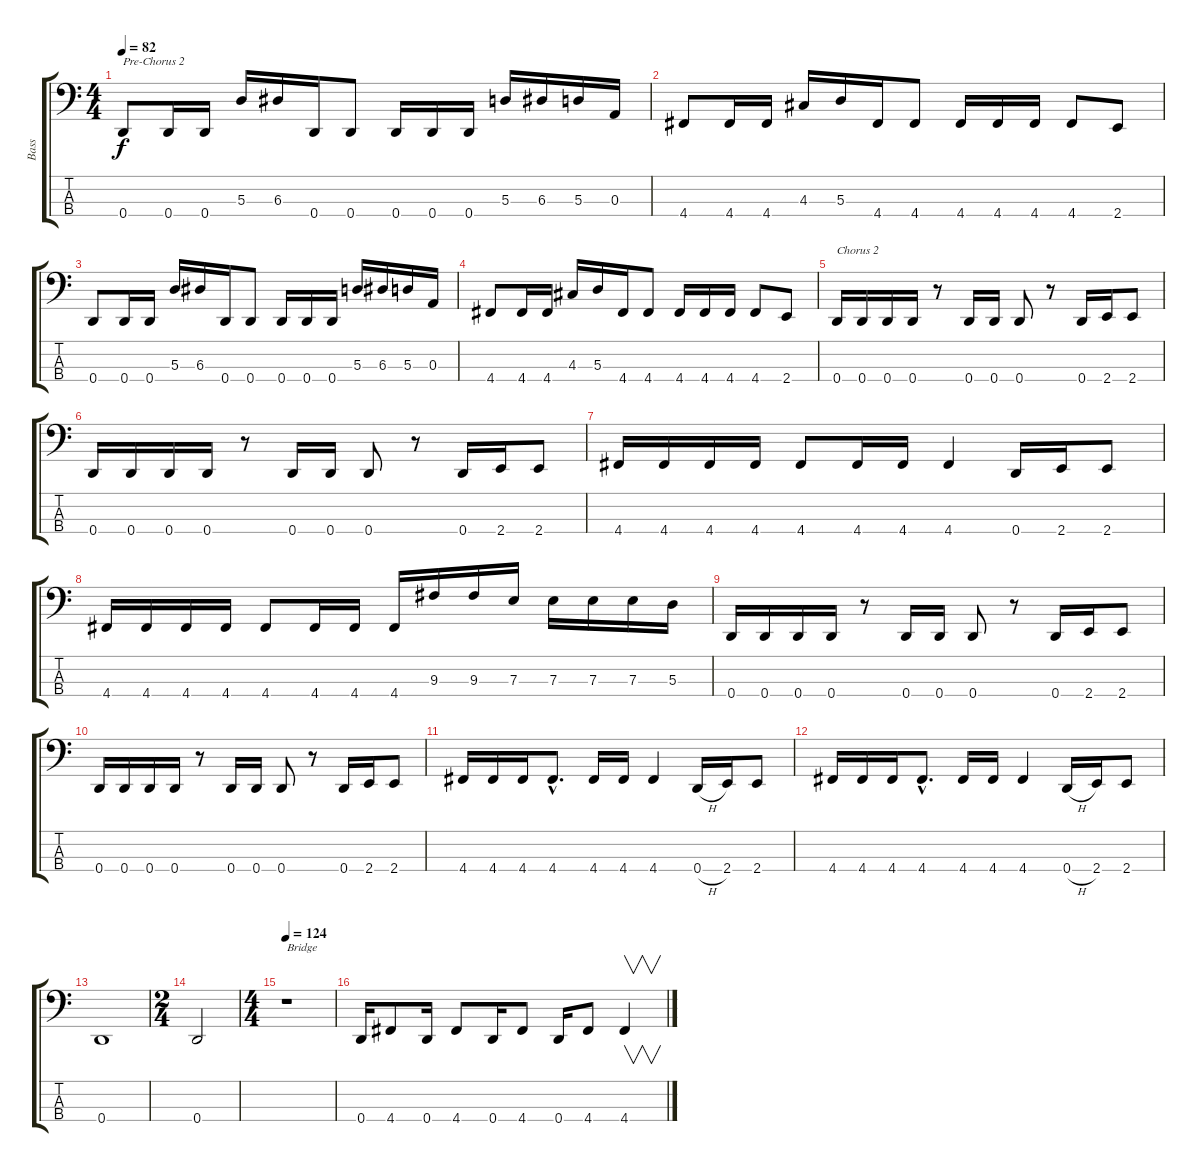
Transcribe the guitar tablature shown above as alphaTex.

\track ("Bass" "Bass") {instrument electricbasspick}
\staff {score tabs}
\tuning (G2 D2 A1 D1) {hide}
\ts (4 4)
\tempo 82
\clef f4
\ks c
0.4.8{txt "Pre-Chorus 2" dy f} 0.4.16 0.4.16 5.3.16 6.3.16 0.4.16 0.4.8 0.4.16 0.4.16 0.4.16 5.3.16 6.3.16 5.3.16 0.3.16 |
4.4.8 4.4.16 4.4.16 4.3.16 5.3.16 4.4.16 4.4.8 4.4.16 4.4.16 4.4.16 4.4.8 2.4.8 |
0.4.8 0.4.16 0.4.16 5.3.16 6.3.16 0.4.16 0.4.8 0.4.16 0.4.16 0.4.16 5.3.16 6.3.16 5.3.16 0.3.16 |
4.4.8 4.4.16 4.4.16 4.3.16 5.3.16 4.4.16 4.4.8 4.4.16 4.4.16 4.4.16 4.4.8 2.4.8 |
0.4.16{txt "Chorus 2"} 0.4.16 0.4.16 0.4.16 r.8 0.4.16 0.4.16 0.4.8 r.8 0.4.16 2.4.16 2.4.8 |
0.4.16 0.4.16 0.4.16 0.4.16 r.8 0.4.16 0.4.16 0.4.8 r.8 0.4.16 2.4.16 2.4.8 |
4.4.16 4.4.16 4.4.16 4.4.16 4.4.8 4.4.16 4.4.16 4.4.4 0.4.16 2.4.16 2.4.8 |
4.4.16 4.4.16 4.4.16 4.4.16 4.4.8 4.4.16 4.4.16 4.4.16 9.3.16 9.3.16 7.3.16 7.3.16 7.3.16 7.3.16 5.3.16 |
0.4.16 0.4.16 0.4.16 0.4.16 r.8 0.4.16 0.4.16 0.4.8 r.8 0.4.16 2.4.16 2.4.8 |
0.4.16 0.4.16 0.4.16 0.4.16 r.8 0.4.16 0.4.16 0.4.8 r.8 0.4.16 2.4.16 2.4.8 |
4.4.16 4.4.16 4.4.16 4.4{hac}.8{d} 4.4.16 4.4.16 4.4.4 0.4{h}.16 2.4.16 2.4.8 |
4.4.16 4.4.16 4.4.16 4.4{hac}.8{d} 4.4.16 4.4.16 4.4.4 0.4{h}.16 2.4.16 2.4.8 |
0.4.1 |
\ts (2 4)
0.4.2 |
\ts (4 4)
\tempo 124
r.1{txt "Bridge"} |
0.4.16 4.4.8 0.4.16 4.4.8 0.4.16 4.4.8 0.4.16 4.4.8 4.4.4{v}
